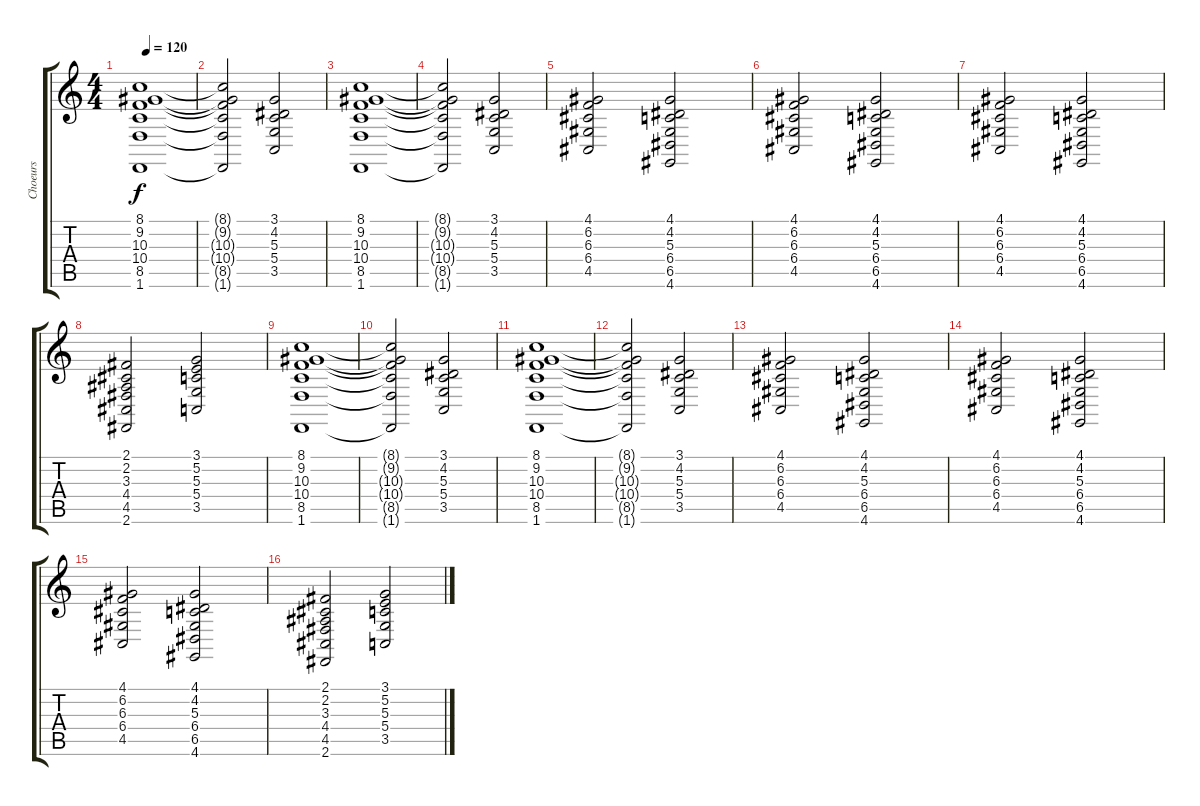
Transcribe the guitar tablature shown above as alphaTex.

\track ("Choeurs" "Choeurs") {instrument choiraahs}
\staff {score tabs}
\tuning (E4 B3 G3 D3 A2 E2) {hide}
\ts (4 4)
\tempo 120
\clef g2
\ks c
(8.1 9.2 10.3 10.4 8.5 1.6).1{dy f} |
(8.1{t} 9.2{t} 10.3{t} 10.4{t} 8.5{t} 1.6{t}).2 (3.1 4.2 5.3 5.4 3.5).2 |
(8.1 9.2 10.3 10.4 8.5 1.6).1 |
(8.1{t} 9.2{t} 10.3{t} 10.4{t} 8.5{t} 1.6{t}).2 (3.1 4.2 5.3 5.4 3.5).2 |
(4.1 6.2 6.3 6.4 4.5).2 (4.1 4.2 5.3 6.4 6.5 4.6).2 |
(4.1 6.2 6.3 6.4 4.5).2 (4.1 4.2 5.3 6.4 6.5 4.6).2 |
(4.1 6.2 6.3 6.4 4.5).2 (4.1 4.2 5.3 6.4 6.5 4.6).2 |
(2.1 2.2 3.3 4.4 4.5 2.6).2 (3.1 5.2 5.3 5.4 3.5).2 |
(8.1 9.2 10.3 10.4 8.5 1.6).1 |
(8.1{t} 9.2{t} 10.3{t} 10.4{t} 8.5{t} 1.6{t}).2 (3.1 4.2 5.3 5.4 3.5).2 |
(8.1 9.2 10.3 10.4 8.5 1.6).1 |
(8.1{t} 9.2{t} 10.3{t} 10.4{t} 8.5{t} 1.6{t}).2 (3.1 4.2 5.3 5.4 3.5).2 |
(4.1 6.2 6.3 6.4 4.5).2 (4.1 4.2 5.3 6.4 6.5 4.6).2 |
(4.1 6.2 6.3 6.4 4.5).2 (4.1 4.2 5.3 6.4 6.5 4.6).2 |
(4.1 6.2 6.3 6.4 4.5).2 (4.1 4.2 5.3 6.4 6.5 4.6).2 |
(2.1 2.2 3.3 4.4 4.5 2.6).2 (3.1 5.2 5.3 5.4 3.5).2
